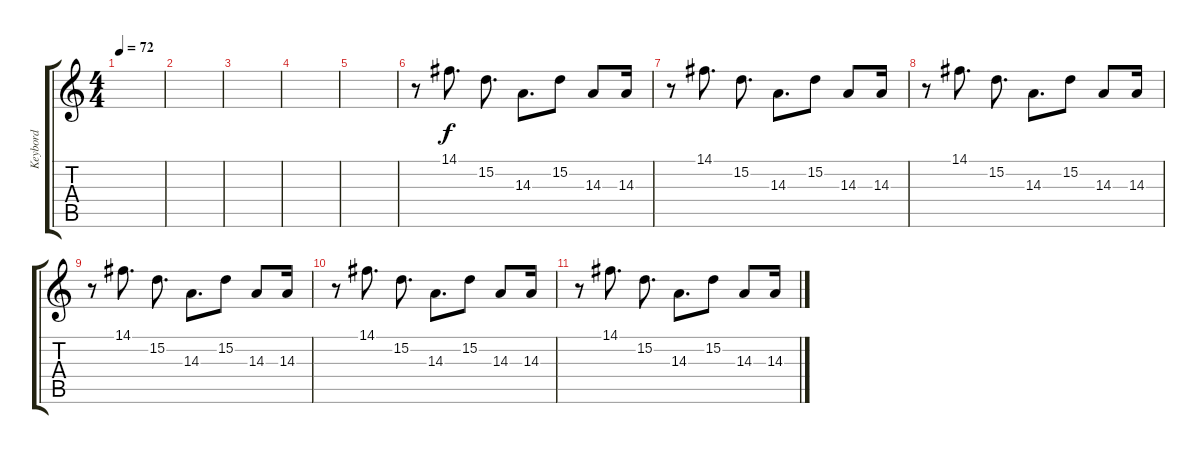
\track ("Keybord" "Keybord") {instrument electricpiano1}
\staff {score tabs}
\tuning (E4 B3 G3 D3 A2 E2) {hide}
\ts (4 4)
\tempo 72
\clef g2
\ks c
|
|
|
|
|
r.8 14.1.8{d} 15.2.8{d} 14.3.8{d} 15.2.8 14.3.8 14.3.16 |
r.8 14.1.8{d} 15.2.8{d} 14.3.8{d} 15.2.8 14.3.8 14.3.16 |
r.8 14.1.8{d} 15.2.8{d} 14.3.8{d} 15.2.8 14.3.8 14.3.16 |
r.8 14.1.8{d} 15.2.8{d} 14.3.8{d} 15.2.8 14.3.8 14.3.16 |
r.8 14.1.8{d} 15.2.8{d} 14.3.8{d} 15.2.8 14.3.8 14.3.16 |
r.8 14.1.8{d} 15.2.8{d} 14.3.8{d} 15.2.8 14.3.8 14.3.16
